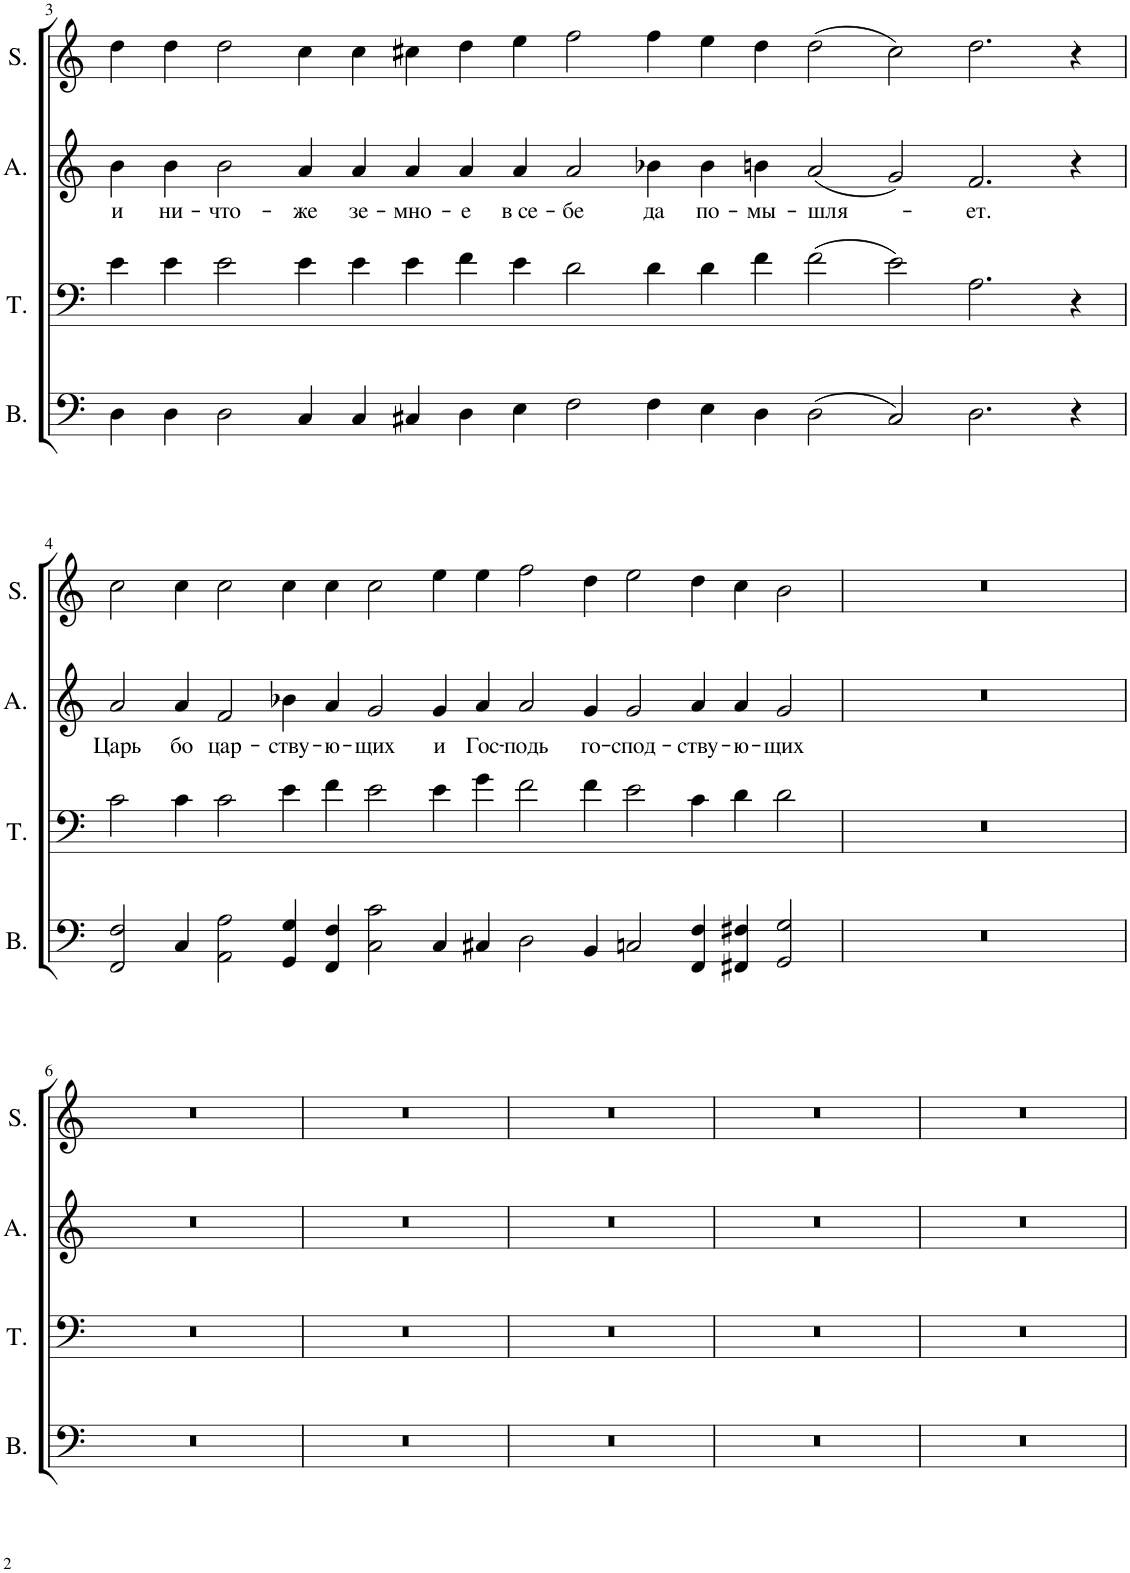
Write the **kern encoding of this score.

**kern	**kern	**kern	**text	**kern
*part4	*part3	*part2	*part2	*part1
*staff4	*staff3	*staff2	*staff2	*staff1
*I"Bass	*I"Tenor	*I"Alto	*	*I"Soprano
*I'B.	*I'T.	*I'A.	*	*I'S.
!!LO:PB:g=z
*clefF4	*clefF4	*clefG2	*	*clefG2
*k[]	*k[]	*k[]	*	*k[]
*M16/4	*M16/4	*M16/4	*	*M16/4
=3	=3	=3	=3	=3
!	!	!	!LO:LY:b	!
4D\	4e\	4b\	и	4dd\
!	!	!	!LO:LY:b	!
4D\	4e\	4b\	ни-	4dd\
!	!	!	!LO:LY:b	!
2D\	2e\	2b\	-что-	2dd\
!	!	!	!LO:LY:b	!
4C/	4e\	4a/	-же	4cc\
!	!	!	!LO:LY:b	!
4C/	4e\	4a/	зе-	4cc\
!	!	!	!LO:LY:b	!
4C#X/	4e\	4a/	-мно-	4cc#X\
!	!	!	!LO:LY:b	!
4D\	4f\	4a/	-е	4dd\
!	!	!	!LO:LY:b	!
4E\	4e\	4a/	в се-	4ee\
!	!	!	!LO:LY:b	!
2F\	2d\	2a/	-бе	2ff\
!	!	!	!LO:LY:b	!
4F\	4d\	4b-X\	да	4ff\
!	!	!	!LO:LY:b	!
4E\	4d\	4b-\	по-	4ee\
!	!	!	!LO:LY:b	!
4D\	4f\	4bn\	-мы-	4dd\
!	!	!	!LO:LY:b	!
(2D\	(2f\	(2a/	-шля-	(2dd\
2C#/)	2e\)	2g/)	.	2cc#\)
!	!	!	!LO:LY:b	!
2.D\	2.A\	2.f/	-ет.	2.dd\
4r	4r	4r	.	4r
!!LO:LB:g=z
=4	=4	=4	=4	=4
!	!	!	!LO:LY:b	!
2FF/ 2F/	2c\	2a/	Царь	2cc\
!	!	!	!LO:LY:b	!
4C/	4c\	4a/	бо	4cc\
!	!	!	!LO:LY:b	!
2AA\ 2A\	2c\	2f/	цар-	2cc\
!	!	!	!LO:LY:b	!
4GG/ 4G/	4e\	4b-X\	-ству-	4cc\
!	!	!	!LO:LY:b	!
4FF/ 4F/	4f\	4a/	-ю-	4cc\
!	!	!	!LO:LY:b	!
2C\ 2c\	2e\	2g/	-щих	2cc\
!	!	!	!LO:LY:b	!
4C/	4e\	4g/	и	4ee\
!	!	!	!LO:LY:b	!
4C#X/	4g\	4a/	Гос-	4ee\
!	!	!	!LO:LY:b	!
2D\	2f\	2a/	-подь	2ff\
!	!	!	!LO:LY:b	!
4BB/	4f\	4g/	го-	4dd\
!	!	!	!LO:LY:b	!
2Cn/	2e\	2g/	-спод-	2ee\
!	!	!	!LO:LY:b	!
4FF/ 4F/	4c\	4a/	-ству-	4dd\
!	!	!	!LO:LY:b	!
4FF#X/ 4F#X/	4d\	4a/	-ю-	4cc\
!	!	!	!LO:LY:b	!
2GG/ 2G/	2d\	2g/	-щих	2b\
=5	=5	=5	=5	=5
00r	00r	00r	.	00r
!!LO:LB:g=z
=6	=6	=6	=6	=6
00r	00r	00r	.	00r
=7	=7	=7	=7	=7
00r	00r	00r	.	00r
=8	=8	=8	=8	=8
00r	00r	00r	.	00r
=9	=9	=9	=9	=9
00r	00r	00r	.	00r
=10	=10	=10	=10	=10
00r	00r	00r	.	00r
=	=	=	=	=
*-	*-	*-	*-	*-
